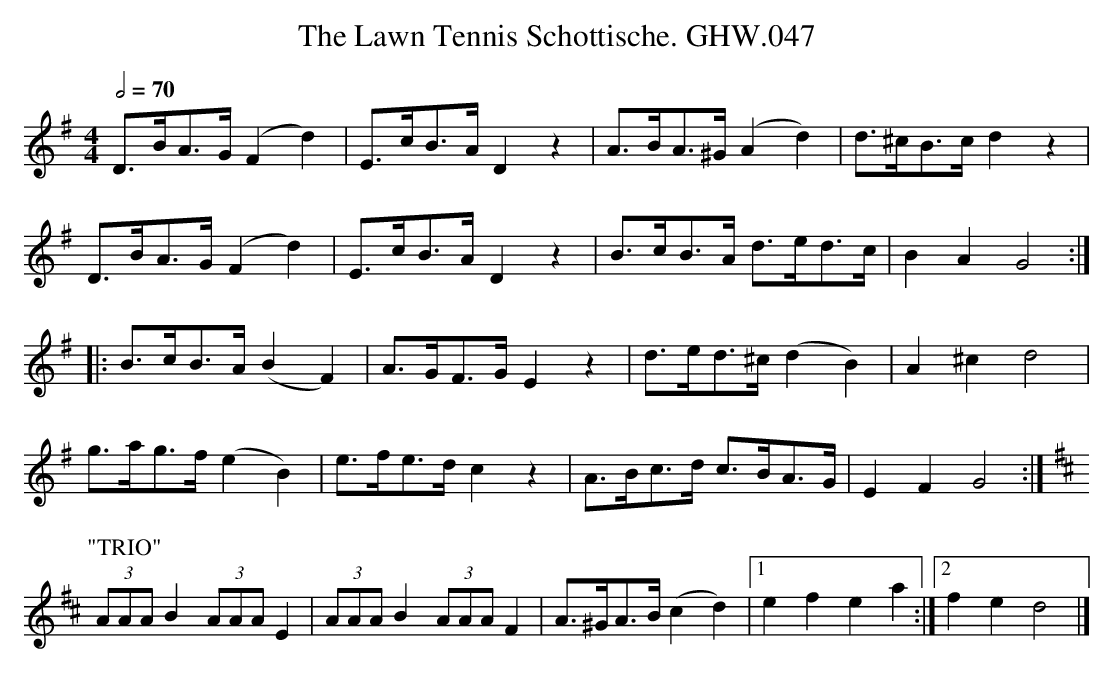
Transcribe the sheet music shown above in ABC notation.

X:1
T:Lawn Tennis Schottische. GHW.047, The
M:4/4
L:1/8
Q:1/2=70
K:G
D>BA>G (F2d2)|E>cB>A D2 z2|A>BA>^G (A2 d2)|d>^cB>c d2 z2|
D>BA>G (F2d2)|E>cB>A D2 z2|B>cB>A d>ed>c|B2A2G4:|
|:B>cB>A (B2F2)|A>GF>G E2 z2|d>ed>^c (d2B2)|A2 ^c2 d4|
g>ag>f (e2B2)|e>fe>dc2 z2|A>Bc>d c>BA>G|E2F2 G4:|
P:"TRIO"
K:D
(3AAA B2 (3AAA E2|(3AAA B2 (3AAA F2|\
A>^GA>B (c2d2)|1 e2f2e2a2:|2f2e2d4|]
